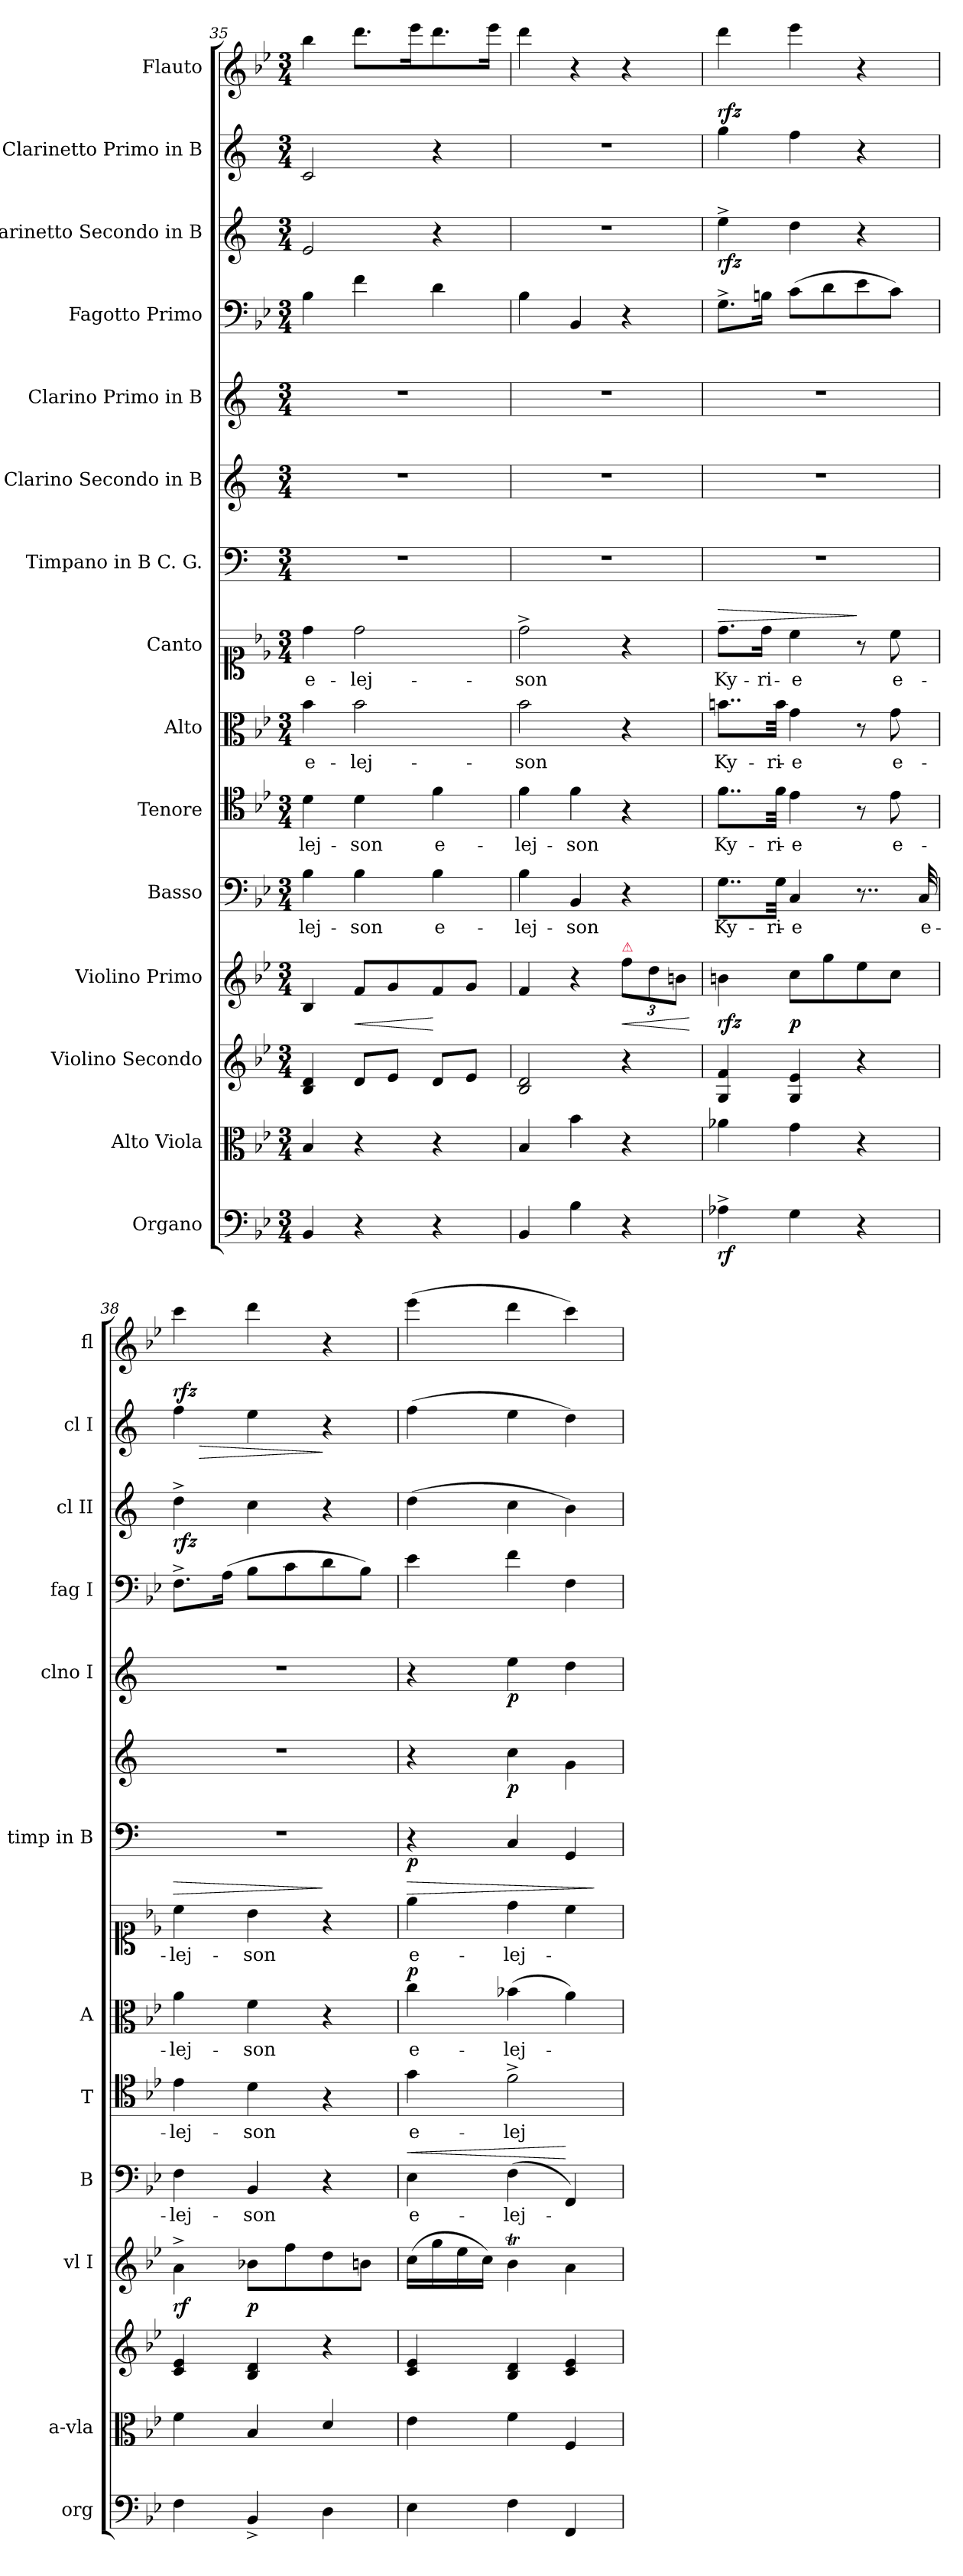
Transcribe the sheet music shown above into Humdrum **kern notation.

**kern	**dynam	**kern	**kern	**dynam	**kern	**dynam	**kern	**text	**dynam	**kern	**text	**dynam	**kern	**text	**dynam	**kern	**text	**dynam	**kern	**dynam	**kern	**dynam	**kern	**dynam	**kern	**kern	**dynam	**kern	**dynam	**kern
*part15	*part15	*part14	*part13	*part13	*part12	*part12	*part11	*part11	*part11	*part10	*part10	*part10	*part9	*part9	*part9	*part8	*part8	*part8	*part7	*part7	*part6	*part6	*part5	*part5	*part4	*part3	*part3	*part2	*part2	*part1
*staff15	*staff15	*staff14	*staff13	*staff13	*staff12	*staff12	*staff11	*staff11	*staff11	*staff10	*staff10	*staff10	*staff9	*staff9	*staff9	*staff8	*staff8	*staff8	*staff7	*staff7	*staff6	*staff6	*staff5	*staff5	*staff4	*staff3	*staff3	*staff2	*staff2	*staff1
*I"Organo	*	*I"Alto Viola	*I"Violino Secondo	*	*I"Violino Primo	*	*I"Basso	*	*	*I"Tenore	*	*	*I"Alto	*	*	*I"Canto	*	*	*I"Timpano in B C. G.	*	*I"Clarino Secondo in B	*	*I"Clarino Primo in B	*	*I"Fagotto Primo	*I"Clarinetto Secondo in B	*	*I"Clarinetto Primo in B	*	*I"Flauto
*I'org	*	*I'a-vla	*	*	*I'vl I	*	*I'B	*	*	*I'T	*	*	*I'A	*	*	*	*	*	*I'timp in B	*	*	*	*I'clno I	*	*I'fag I	*I'cl II	*	*I'cl I	*	*I'fl
*clefF4	*	*clefC3	*clefG2	*	*clefG2	*	*clefF4	*	*	*clefC4	*	*	*clefC3	*	*	*clefC1	*	*	*clefF4	*	*clefG2	*	*clefG2	*	*clefF4	*clefG2	*	*clefG2	*	*clefG2
*	*	*	*	*	*	*	*	*	*	*	*	*	*	*	*	*	*	*	*ITrd1c2	*	*ITrd1c2	*	*ITrd1c2	*	*	*ITrd1c2	*	*ITrd1c2	*	*
*k[b-e-]	*	*k[b-e-]	*k[b-e-]	*	*k[b-e-]	*	*k[b-e-]	*	*	*k[b-e-]	*	*	*k[b-e-]	*	*	*k[b-e-]	*	*	*k[b-e-]	*	*k[b-e-]	*	*k[b-e-]	*	*k[b-e-]	*k[b-e-]	*	*k[b-e-]	*	*k[b-e-]
*B-:	*	*B-:	*B-:	*	*B-:	*	*B-:	*	*	*B-:	*	*	*B-:	*	*	*B-:	*	*	*B-:	*	*B-:	*	*B-:	*	*B-:	*B-:	*	*B-:	*	*B-:
*M3/4	*	*M3/4	*M3/4	*	*M3/4	*	*M3/4	*	*	*M3/4	*	*	*M3/4	*	*	*M3/4	*	*	*M3/4	*	*M3/4	*	*M3/4	*	*M3/4	*M3/4	*	*M3/4	*	*M3/4
=35	=35	=35	=35	=35	=35	=35	=35	=35	=35	=35	=35	=35	=35	=35	=35	=35	=35	=35	=35	=35	=35	=35	=35	=35	=35	=35	=35	=35	=35	=35
4BB-/	.	4B-/	4B-/ 4d/	.	4B-/	.	4B-\	-lej-	.	4d\	-lej-	.	4b-\	e-	.	4dd\	e-	.	2.r	.	2.r	.	2.r	.	4B-\	2d/	.	2B-/	.	4bb-\
!	!	!	!	!	!	!LO:HP:b	!	!	!	!	!	!	!	!	!	!	!	!	!	!	!	!	!	!	!	!	!	!	!	!
4r	.	4r	8d/L	.	8f/L	<	4B-\	-son	.	4d\	-son	.	2b-\	-lej-	.	2dd\	-lej-	.	.	.	.	.	.	.	4f\	.	.	.	.	8.ddd\L
.	.	.	8e-/J	.	8g/	.	.	.	.	.	.	.	.	.	.	.	.	.	.	.	.	.	.	.	.	.	.	.	.	.
.	.	.	.	.	.	.	.	.	.	.	.	.	.	.	.	.	.	.	.	.	.	.	.	.	.	.	.	.	.	16eee-\K
4r	.	4r	8d/L	.	8f/	[	4B-\	e-	.	4f\	e-	.	.	.	.	.	.	.	.	.	.	.	.	.	4d\	4r	.	4r	.	8.ddd\
.	.	.	8e-/J	.	8g/J	.	.	.	.	.	.	.	.	.	.	.	.	.	.	.	.	.	.	.	.	.	.	.	.	.
.	.	.	.	.	.	.	.	.	.	.	.	.	.	.	.	.	.	.	.	.	.	.	.	.	.	.	.	.	.	16eee-\Jk
=36	=36	=36	=36	=36	=36	=36	=36	=36	=36	=36	=36	=36	=36	=36	=36	=36	=36	=36	=36	=36	=36	=36	=36	=36	=36	=36	=36	=36	=36	=36
4BB-/	.	4B-/	2B-/ 2d/	.	4f/	.	4B-\	-lej-	.	4f\	-lej-	.	2b-\	-son	.	2dd^\	-son	.	2.r	.	2.r	.	2.r	.	4B-\	2.r	.	2.r	.	4ddd\
4B-\	.	4b-\	.	.	4r	.	4BB-/	-son	.	4f\	son	.	.	.	.	.	.	.	.	.	.	.	.	.	4BB-/	.	.	.	.	4r
!	!	!	!	!	!LO:TX:a:color=crimson:t=⚠	!	!	!	!	!	!	!	!	!	!	!	!	!	!	!	!	!	!	!	!	!	!	!	!	!
!	!	!	!	!	!	!LO:HP:b	!	!	!	!	!	!	!	!	!	!	!	!	!	!	!	!	!	!	!	!	!	!	!	!
4r	.	4r	4r	.	12ff\L	<	4r	.	.	4r	.	.	4r	.	.	4r	.	.	.	.	.	.	.	.	4r	.	.	.	.	4r
.	.	.	.	.	12dd\	.	.	.	.	.	.	.	.	.	.	.	.	.	.	.	.	.	.	.	.	.	.	.	.	.
.	.	.	.	.	12bn\J	.	.	.	.	.	.	.	.	.	.	.	.	.	.	.	.	.	.	.	.	.	.	.	.	.
.	.	.	.	.	.	[	.	.	.	.	.	.	.	.	.	.	.	.	.	.	.	.	.	.	.	.	.	.	.	.
=37	=37	=37	=37	=37	=37	=37	=37	=37	=37	=37	=37	=37	=37	=37	=37	=37	=37	=37	=37	=37	=37	=37	=37	=37	=37	=37	=37	=37	=37	=37
!	!	!	!	!LO:DY:b	!	!	!	!	!LO:DY:b	!	!	!LO:DY:b	!	!	!LO:DY:b	!	!	!LO:HP:a	!	!	!	!	!	!	!	!	!	!	!LO:DY:a	!
4A-X^\	rf	4a-X\	4G/ 4f/	for	4bn	rfz	8..G\L	Ky-	for	8..f\L	Ky-	ffo	8..bn\L	Ky-	for	8.dd\L	Ky-	>	2.r	.	2.r	.	2.r	.	8.G^\L	4dd^\	rfz	4ff\	rfz	4ddd\
.	.	.	.	.	.	.	.	.	.	.	.	.	.	.	.	16dd\Jk	-ri-	.	.	.	.	.	.	.	16Bn\Jk	.	.	.	.	.
.	.	.	.	.	.	.	32G\Jkk	-ri-	.	32f\Jkk	-ri-	.	32b\Jkk	-ri-	.	.	.	.	.	.	.	.	.	.	.	.	.	.	.	.
4G\	.	4g\	4G/ 4e-/	.	8cc\L	p	4C/	-e	.	4e-\	-e	.	4g\	-e	.	4cc\	-e	.	.	.	.	.	.	.	(8c\L	4cc\	.	4ee-\	.	4eee-\
.	.	.	.	.	8gg\	.	.	.	.	.	.	.	.	.	.	.	.	.	.	.	.	.	.	.	8d\	.	.	.	.	.
4r	.	4r	4r	.	8ee-\	.	8..r	.	.	8r	.	.	8r	.	.	8r	.	]	.	.	.	.	.	.	8e-\	4r	.	4r	.	4r
.	.	.	.	.	8cc\J	.	.	.	.	8e-\	e-	.	8g\	e-	.	8cc\	e-	.	.	.	.	.	.	.	8c\J)	.	.	.	.	.
.	.	.	.	.	.	.	32C/	e-	.	.	.	.	.	.	.	.	.	.	.	.	.	.	.	.	.	.	.	.	.	.
=38	=38	=38	=38	=38	=38	=38	=38	=38	=38	=38	=38	=38	=38	=38	=38	=38	=38	=38	=38	=38	=38	=38	=38	=38	=38	=38	=38	=38	=38	=38
!	!	!	!	!	!	!	!	!	!	!	!	!	!	!	!	!	!	!LO:HP:a	!	!	!	!	!	!	!	!	!	!	!LO:HP:b	!
!	!	!	!	!	!	!	!	!	!	!	!	!	!	!	!	!	!	!	!	!	!	!	!	!	!	!	!	!	!LO:DY:n=1:a	!
4F\	.	4f\	4c/ 4e-/	.	4a^\	rf	4F\	-lej-	.	4e-\	-lej-	.	4a\	-lej-	.	4cc\	-lej-	>	2.r	.	2.r	.	2.r	.	8.F^\L	4cc^\	rfz	4ee-\	> rfz	4ccc\
.	.	.	.	.	.	.	.	.	.	.	.	.	.	.	.	.	.	.	.	.	.	.	.	.	(16A\Jk	.	.	.	.	.
!	!	!	!	!	!	!LO:DY:b	!	!	!	!	!	!	!	!	!	!	!	!	!	!	!	!	!	!	!	!	!	!	!	!
4BB-^/	.	4B-/	4B-/ 4d/	.	8b-X\L	p.	4BB-/	-son	.	4d\	-son	.	4f\	-son	.	4b-\	-son	.	.	.	.	.	.	.	8B-\L	4b-\	.	4dd\	.	4ddd\
.	.	.	.	.	8ff\	.	.	.	.	.	.	.	.	.	.	.	.	.	.	.	.	.	.	.	8c\	.	.	.	.	.
4D\	.	4d/	4r	.	8dd\	.	4r	.	.	4r	.	.	4r	.	.	4r	.	]	.	.	.	.	.	.	8d\	4r	.	4r	]	4r
.	.	.	.	.	8bn\J	.	.	.	.	.	.	.	.	.	.	.	.	.	.	.	.	.	.	.	8B-\J)	.	.	.	.	.
=39	=39	=39	=39	=39	=39	=39	=39	=39	=39	=39	=39	=39	=39	=39	=39	=39	=39	=39	=39	=39	=39	=39	=39	=39	=39	=39	=39	=39	=39	=39
!	!	!	!	!	!	!	!	!	!LO:HP:a	!	!	!	!	!	!LO:DY:b	!	!	!LO:HP:a	!	!	!	!	!	!	!	!	!	!	!	!
4E-\	.	4e-\	4c/ 4e-/	.	(16cc\LL	.	4E-\	e-	<	4g\	e-	.	4cc\	e-	p.	4ee-\	e-	>	4r	p	4r	.	4r	.	4e-\	(4cc\	.	(4ee-\	.	(4eee-\
.	.	.	.	.	16gg\	.	.	.	.	.	.	.	.	.	.	.	.	.	.	.	.	.	.	.	.	.	.	.	.	.
.	.	.	.	.	16ee-\	.	.	.	.	.	.	.	.	.	.	.	.	.	.	.	.	.	.	.	.	.	.	.	.	.
.	.	.	.	.	16cc\JJ)	.	.	.	.	.	.	.	.	.	.	.	.	.	.	.	.	.	.	.	.	.	.	.	.	.
4F\	.	4f\	4B-/ 4d/	.	4b-T\	.	(4F\	-lej-	.	2f^\	-lej-	.	(4b-X\	-lej-	.	4dd\	-lej-	.	4BB-/	.	4b-\	p	4dd\	p	4f\	4b-\	.	4dd\	.	4ddd\
4FF/	.	4F/	4c/ 4e-/	.	4a\	.	4FF/)	.	[	.	.	.	4a\)	.	.	4cc\	.	.	4FF/	.	4f\	.	4cc\	.	4F\	4a\)	.	4cc\)	.	4ccc\)
.	.	.	.	.	.	.	.	.	.	.	.	.	.	.	.	.	.	]	.	.	.	.	.	.	.	.	.	.	.	.
=	=	=	=	=	=	=	=	=	=	=	=	=	=	=	=	=	=	=	=	=	=	=	=	=	=	=	=	=	=	=
*-	*-	*-	*-	*-	*-	*-	*-	*-	*-	*-	*-	*-	*-	*-	*-	*-	*-	*-	*-	*-	*-	*-	*-	*-	*-	*-	*-	*-	*-	*-
